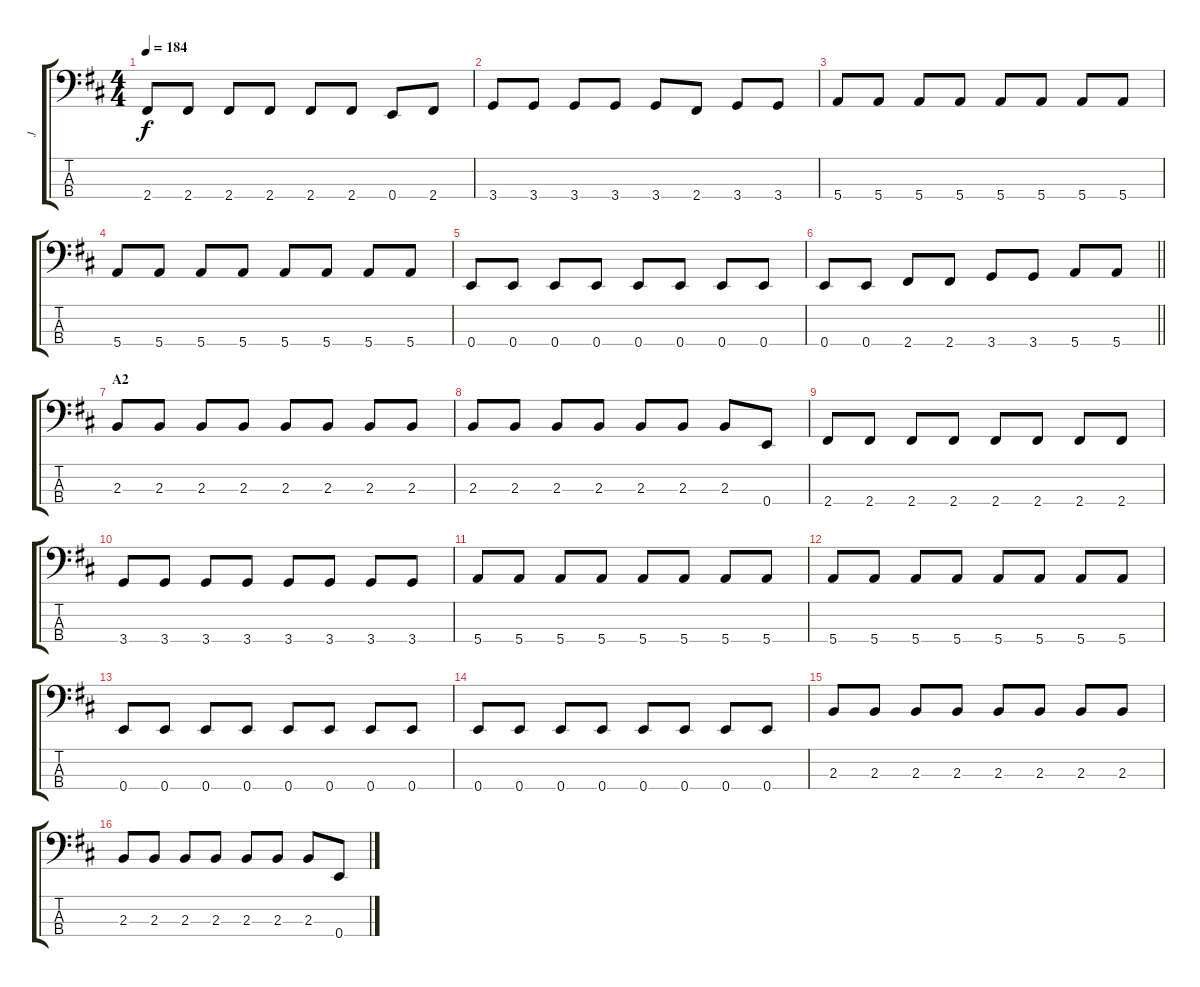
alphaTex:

\track ("J" "J") {instrument electricbassfinger}
\staff {score tabs}
\tuning (G2 D2 A1 E1) {hide}
\ts (4 4)
\tempo 184
\clef f4
\ks bminor
2.4.8{dy f} 2.4.8 2.4.8 2.4.8 2.4.8 2.4.8 0.4.8 2.4.8 |
3.4.8 3.4.8 3.4.8 3.4.8 3.4.8 2.4.8 3.4.8 3.4.8 |
5.4.8 5.4.8 5.4.8 5.4.8 5.4.8 5.4.8 5.4.8 5.4.8 |
5.4.8 5.4.8 5.4.8 5.4.8 5.4.8 5.4.8 5.4.8 5.4.8 |
0.4.8 0.4.8 0.4.8 0.4.8 0.4.8 0.4.8 0.4.8 0.4.8 |
\barLineRight lightlight
0.4.8 0.4.8 2.4.8 2.4.8 3.4.8 3.4.8 5.4.8 5.4.8 |
\section ("" "A2")
2.3.8 2.3.8 2.3.8 2.3.8 2.3.8 2.3.8 2.3.8 2.3.8 |
2.3.8 2.3.8 2.3.8 2.3.8 2.3.8 2.3.8 2.3.8 0.4.8 |
2.4.8 2.4.8 2.4.8 2.4.8 2.4.8 2.4.8 2.4.8 2.4.8 |
3.4.8 3.4.8 3.4.8 3.4.8 3.4.8 3.4.8 3.4.8 3.4.8 |
5.4.8 5.4.8 5.4.8 5.4.8 5.4.8 5.4.8 5.4.8 5.4.8 |
5.4.8 5.4.8 5.4.8 5.4.8 5.4.8 5.4.8 5.4.8 5.4.8 |
0.4.8 0.4.8 0.4.8 0.4.8 0.4.8 0.4.8 0.4.8 0.4.8 |
0.4.8 0.4.8 0.4.8 0.4.8 0.4.8 0.4.8 0.4.8 0.4.8 |
2.3.8 2.3.8 2.3.8 2.3.8 2.3.8 2.3.8 2.3.8 2.3.8 |
2.3.8 2.3.8 2.3.8 2.3.8 2.3.8 2.3.8 2.3.8 0.4.8
